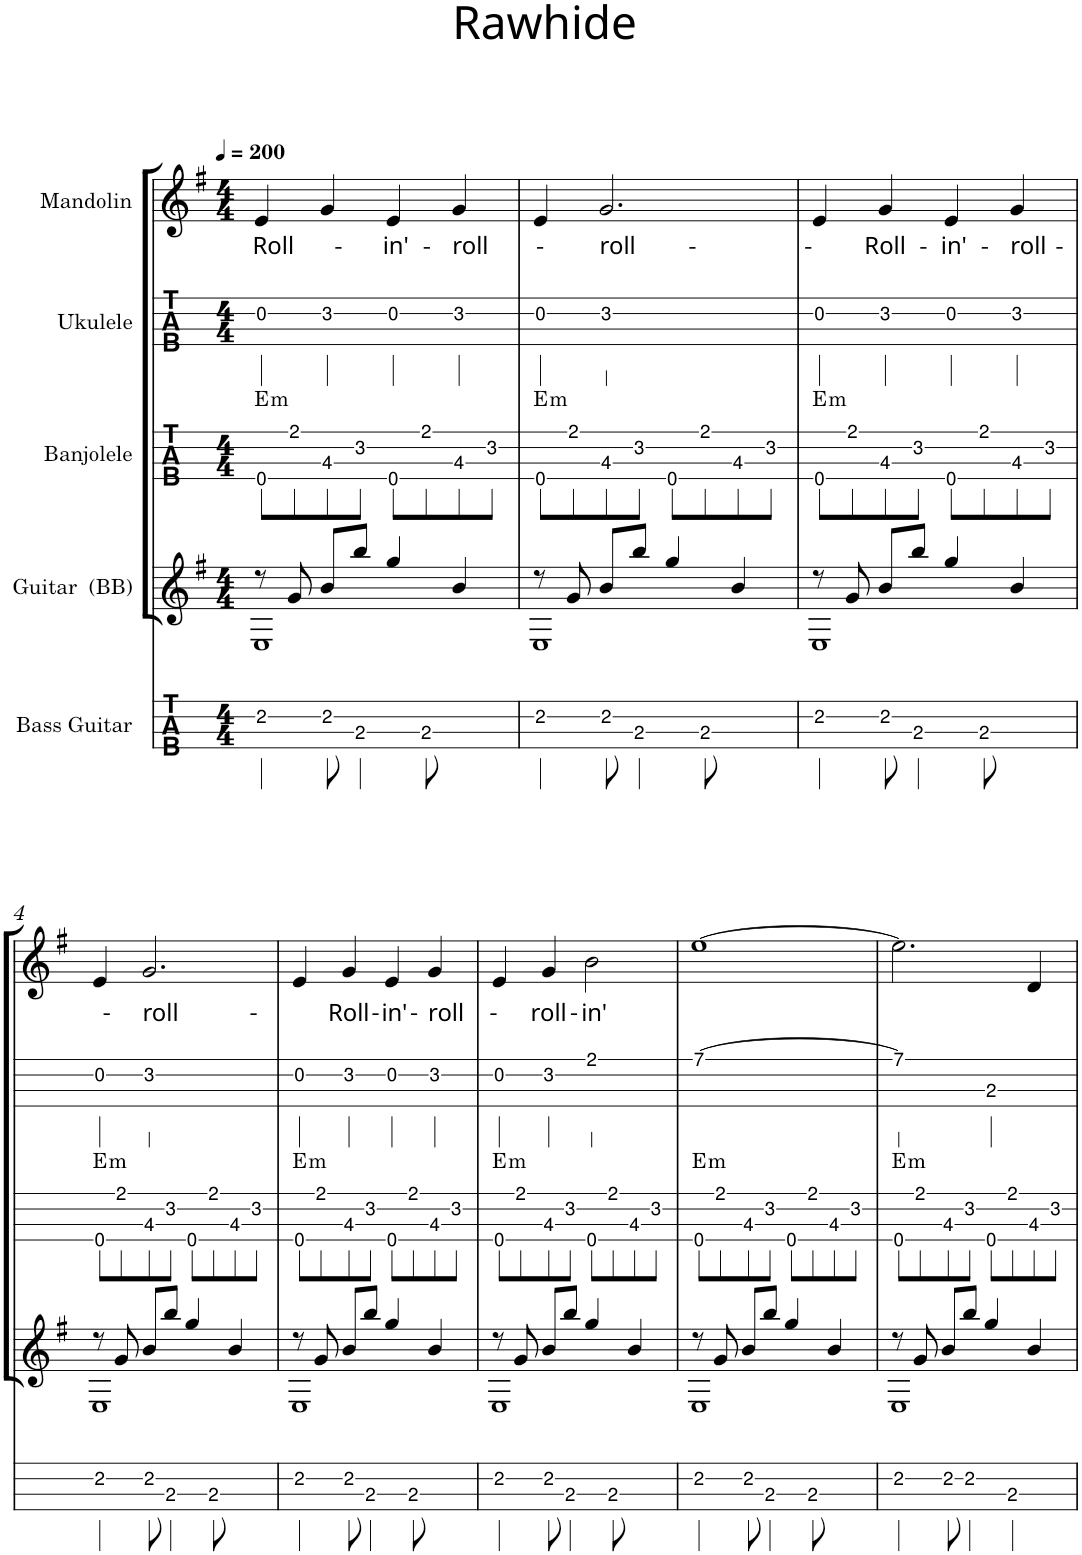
**kern	**kern	**kern	**harte	**kern	**kern	**text
*part5	*part4	*part3	*part3	*part2	*part1	*part1
*staff5	*staff4	*staff3	*	*staff2	*staff1	*staff1
*I"Bass Guitar	*I"Guitar  (BB)	*I"Banjolele	*	*I"Ukulele	*I"Mandolin	*
*	*	*I'Bjo	*	*	*	*
*stria4	*	*stria4	*	*stria4	*	*
*	*clefG2	*	*	*	*clefG2	*
*	*Trd7c12	*Trd7c12	*	*	*	*
*k[f#]	*k[f#]	*k[f#]	*	*k[f#]	*k[f#]	*
*G:	*G:	*G:	*	*G:	*G:	*
*M4/4	*M4/4	*M4/4	*	*M4/4	*M4/4	*
*MM200	*MM200	*MM200	*	*MM200	*MM200	*
=1	=1	=1	=1	=1	=1	=1
*	*^	*	*	*	*	*
!	!	!	!	!LO:H:kt=m	!	!	!LO:LY:b
4EE\	8r	1E	8G\L	E:min	4e\	4e/	Roll-
.	8g/	.	8b\	.	.	.	.
8EE\	8b/L	.	8e\	.	4g\	4g/	.
4BBB\	8bb/J	.	8g\J	.	.	.	.
!	!	!	!	!	!	!	!LO:LY:b
.	4gg/	.	8G\L	.	4e\	4e/	-in'-
8BBB\	.	.	8b\	.	.	.	.
!	!	!	!	!	!	!	!LO:LY:b
4ryy	4b/	.	8e\	.	4g\	4g/	-roll-
.	.	.	8g\J	.	.	.	.
=2	=2	=2	=2	=2	=2	=2	=2
!	!	!	!	!LO:H:kt=m	!	!	!
4EE\	8r	1E	8G\L	E:min	4e\	4e/	.
.	8g/	.	8b\	.	.	.	.
!	!	!	!	!	!	!	!LO:LY:b
8EE\	8b/L	.	8e\	.	2g\	2.g/	-roll-
4BBB\	8bb/J	.	8g\J	.	.	.	.
.	4gg/	.	8G\L	.	.	.	.
8BBB\	.	.	8b\	.	.	.	.
4ryy	4b/	.	8e\	.	4ryy	.	.
.	.	.	8g\J	.	.	.	.
=3	=3	=3	=3	=3	=3	=3	=3
!	!	!	!	!LO:H:kt=m	!	!	!
4EE\	8r	1E	8G\L	E:min	4e\	4e/	.
.	8g/	.	8b\	.	.	.	.
!	!	!	!	!	!	!	!LO:LY:b
8EE\	8b/L	.	8e\	.	4g\	4g/	-Roll-
4BBB\	8bb/J	.	8g\J	.	.	.	.
!	!	!	!	!	!	!	!LO:LY:b
.	4gg/	.	8G\L	.	4e\	4e/	-in'-
8BBB\	.	.	8b\	.	.	.	.
!	!	!	!	!	!	!	!LO:LY:b
4ryy	4b/	.	8e\	.	4g\	4g/	-roll-
.	.	.	8g\J	.	.	.	.
!!LO:LB:g=z
=4	=4	=4	=4	=4	=4	=4	=4
!	!	!	!	!LO:H:kt=m	!	!	!
4EE\	8r	1E	8G\L	E:min	4e\	4e/	.
.	8g/	.	8b\	.	.	.	.
!	!	!	!	!	!	!	!LO:LY:b
8EE\	8b/L	.	8e\	.	2g\	2.g/	-roll-
4BBB\	8bb/J	.	8g\J	.	.	.	.
.	4gg/	.	8G\L	.	.	.	.
8BBB\	.	.	8b\	.	.	.	.
4ryy	4b/	.	8e\	.	4ryy	.	.
.	.	.	8g\J	.	.	.	.
=5	=5	=5	=5	=5	=5	=5	=5
!	!	!	!	!LO:H:kt=m	!	!	!
4EE\	8r	1E	8G\L	E:min	4e\	4e/	.
.	8g/	.	8b\	.	.	.	.
!	!	!	!	!	!	!	!LO:LY:b
8EE\	8b/L	.	8e\	.	4g\	4g/	-Roll-
4BBB\	8bb/J	.	8g\J	.	.	.	.
!	!	!	!	!	!	!	!LO:LY:b
.	4gg/	.	8G\L	.	4e\	4e/	-in'-
8BBB\	.	.	8b\	.	.	.	.
!	!	!	!	!	!	!	!LO:LY:b
4ryy	4b/	.	8e\	.	4g\	4g/	-roll-
.	.	.	8g\J	.	.	.	.
=6	=6	=6	=6	=6	=6	=6	=6
!	!	!	!	!LO:H:kt=m	!	!	!
4EE\	8r	1E	8G\L	E:min	4e\	4e/	.
.	8g/	.	8b\	.	.	.	.
!	!	!	!	!	!	!	!LO:LY:b
8EE\	8b/L	.	8e\	.	4g\	4g/	-roll-
4BBB\	8bb/J	.	8g\J	.	.	.	.
!	!	!	!	!	!	!	!LO:LY:b
.	4gg/	.	8G\L	.	2b\	2b\	-in'
8BBB\	.	.	8b\	.	.	.	.
4ryy	4b/	.	8e\	.	.	.	.
.	.	.	8g\J	.	.	.	.
=7	=7	=7	=7	=7	=7	=7	=7
!	!	!	!	!LO:H:kt=m	!	!	!
4EE\	8r	1E	8G\L	E:min	[1ee	[1ee	.
.	8g/	.	8b\	.	.	.	.
8EE\	8b/L	.	8e\	.	.	.	.
4BBB\	8bb/J	.	8g\J	.	.	.	.
.	4gg/	.	8G\L	.	.	.	.
8BBB\	.	.	8b\	.	.	.	.
4ryy	4b/	.	8e\	.	.	.	.
.	.	.	8g\J	.	.	.	.
=8	=8	=8	=8	=8	=8	=8	=8
!	!	!	!	!LO:H:kt=m	!	!	!
4EE\	8r	1E	8G\L	E:min	2ee\]	2.ee\]	.
.	8g/	.	8b\	.	.	.	.
8EE\	8b/L	.	8e\	.	.	.	.
4EE\	8bb/J	.	8g\J	.	.	.	.
.	4gg/	.	8G\L	.	4d\	.	.
4BBB\	.	.	8b\	.	.	.	.
.	4b/	.	8e\	.	4ryy	4d/	.
8ryy	.	.	8g\J	.	.	.	.
*	*v	*v	*	*	*	*	*
=	=	=	=	=	=	=
*-	*-	*-	*-	*-	*-	*-
